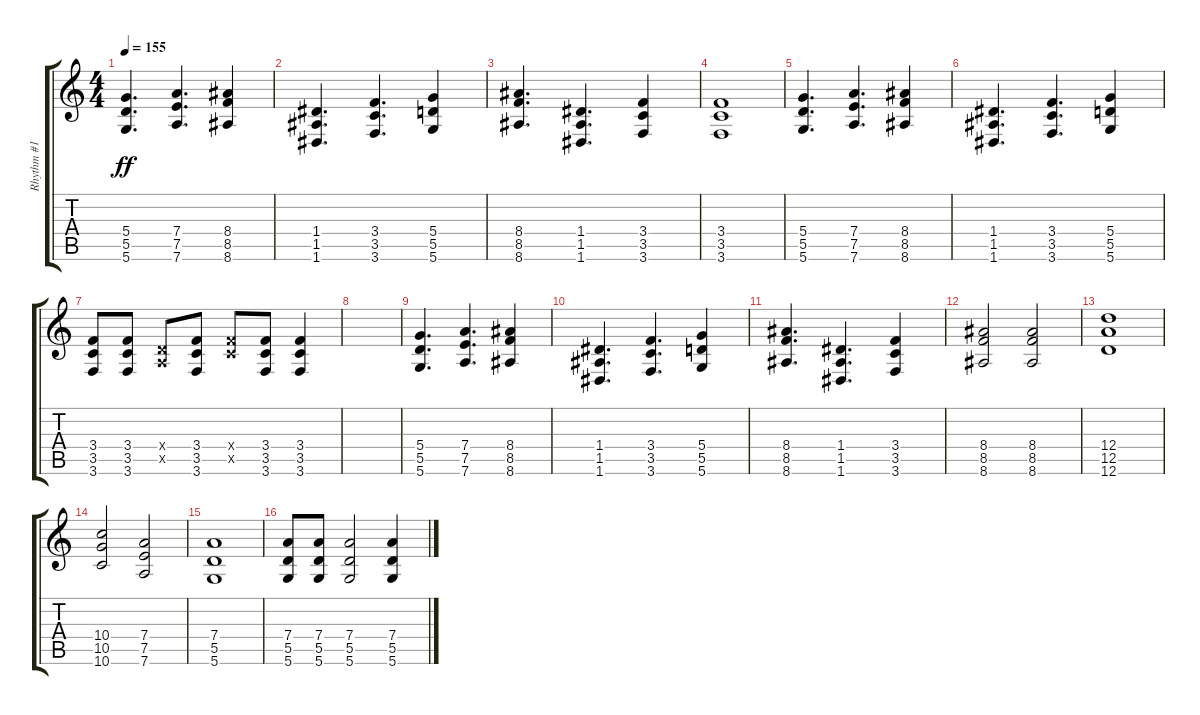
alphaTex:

\track ("Rhythm #1" "Rhythm #1") {instrument distortionguitar}
\staff {score tabs}
\tuning (E4 B3 G3 D3 A2 D2) {hide}
\ts (4 4)
\tempo 155
\clef g2
\ks c
(5.4 5.5 5.6).4{d dy ff} (7.4 7.5 7.6).4{d} (8.4 8.5 8.6).4 |
(1.4 1.5 1.6).4{d} (3.4 3.5 3.6).4{d} (5.4 5.5 5.6).4 |
(8.4 8.5 8.6).4{d} (1.4 1.5 1.6).4{d} (3.4 3.5 3.6).4 |
(3.4 3.5 3.6).1 |
(5.4 5.5 5.6).4{d} (7.4 7.5 7.6).4{d} (8.4 8.5 8.6).4 |
(1.4 1.5 1.6).4{d} (3.4 3.5 3.6).4{d} (5.4 5.5 5.6).4 |
(3.4 3.5 3.6).8 (3.4 3.5 3.6).8 (0.4{x} 0.5{x}).8 (3.4 3.5 3.6).8 (3.4{x} 3.5{x}).8 (3.4 3.5 3.6).8 (3.4 3.5 3.6).4 |
|
(5.4 5.5 5.6).4{d} (7.4 7.5 7.6).4{d} (8.4 8.5 8.6).4 |
(1.4 1.5 1.6).4{d} (3.4 3.5 3.6).4{d} (5.4 5.5 5.6).4 |
(8.4 8.5 8.6).4{d} (1.4 1.5 1.6).4{d} (3.4 3.5 3.6).4 |
(8.4 8.5 8.6).2 (8.4 8.5 8.6).2 |
(12.4 12.5 12.6).1 |
(10.4 10.5 10.6).2 (7.4 7.5 7.6).2 |
(7.4 5.5 5.6).1 |
(7.4 5.5 5.6).8 (7.4 5.5 5.6).8 (7.4 5.5 5.6).2 (7.4 5.5 5.6).4
